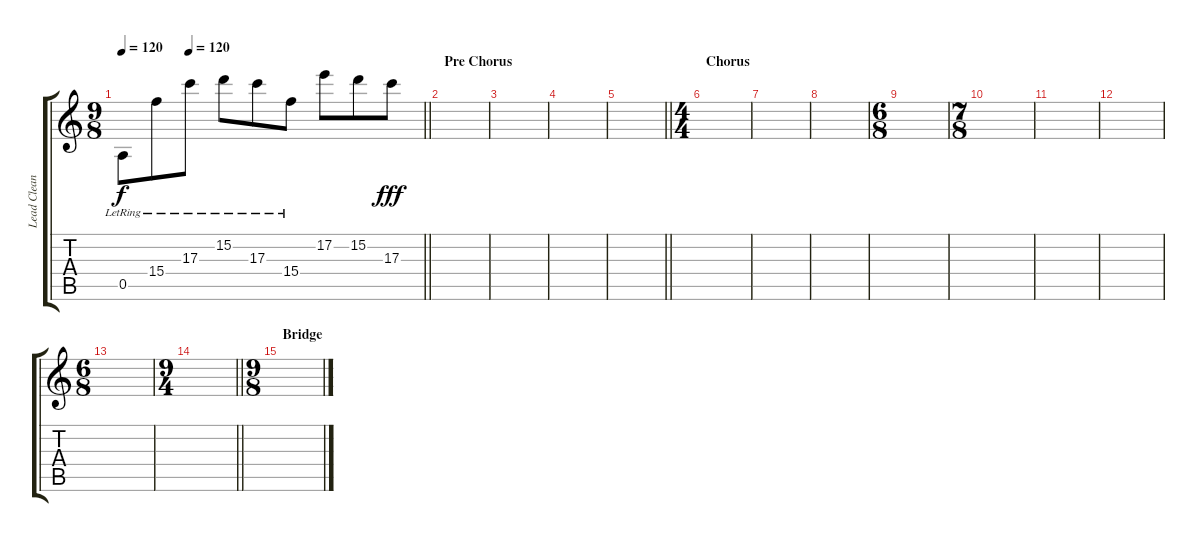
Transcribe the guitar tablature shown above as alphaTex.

\track ("Lead Clean" "Lead Clean") {instrument electricguitarjazz}
\staff {score tabs}
\tuning (E4 B3 G3 D3 A2 D2) {hide}
\ts (9 8)
\tempo 120
\tempo (120 0.2222222222222222)
\clef g2
\barLineRight lightlight
\ks c
0.5{lr}.8{dy f} 15.4{lr}.8 17.3{lr}.8 15.2{lr}.8 17.3{lr}.8 15.4{lr}.8 17.2.8 15.2.8 17.3.8{dy fff} |
\section ("" "Pre Chorus")
|
|
|
\barLineRight lightlight
|
\ts (4 4)
\section ("" "Chorus")
|
|
|
\ts (6 8)
|
\ts (7 8)
|
|
|
\ts (6 8)
|
\ts (9 4)
\barLineRight lightlight
|
\ts (9 8)
\section ("" "Bridge")
